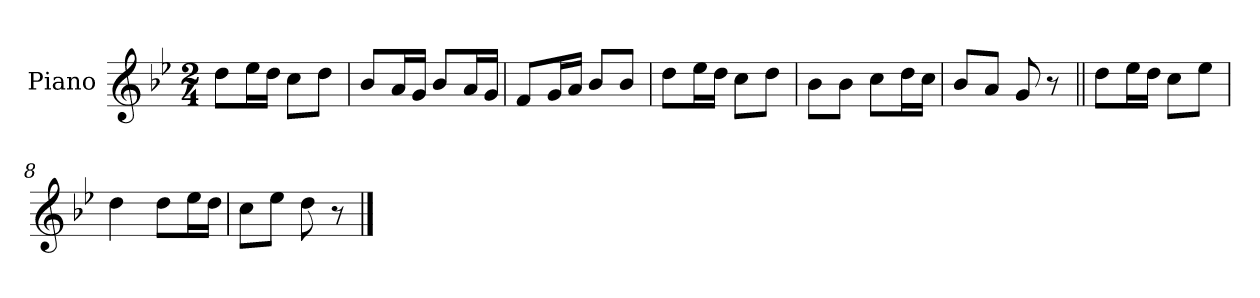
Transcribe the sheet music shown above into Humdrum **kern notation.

**kern
*part1
*staff1
*I"Piano
*I'Pno.
*clefG2
*k[b-e-]
*M2/4
=1
8dd\L
16ee-\L
16dd\JJ
8cc\L
8dd\J
=2
8b-/L
16a/L
16g/JJ
8b-/L
16a/L
16g/JJ
=3
8f/L
16g/L
16a/JJ
8b-/L
8b-/J
=4
8dd\L
16ee-\L
16dd\JJ
8cc\L
8dd\J
=5
8b-\L
8b-\J
8cc\L
16dd\L
16cc\JJ
=6
8b-/L
8a/J
8g/
8r
=7||
8dd\L
16ee-\L
16dd\JJ
8cc\L
8ee-\J
!!LO:LB:g=z
=8
4dd\
8dd\L
16ee-\L
16dd\JJ
=9
8cc\L
8ee-\J
8dd\
8r
==
*-
